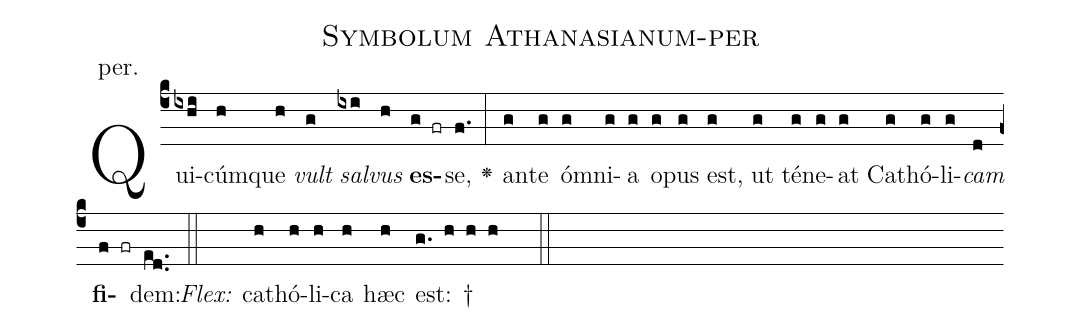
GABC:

name: Symbolum Athanasianum-per;
annotation: per.;
%%
(c4)Qui(ixhi)cúm(h)que(h) <i>vult</i>(g) <i>sal</i>(ixi)<i>vus</i>(h) <b>es</b>(g fr)se,(f.) <v>\greheightstar</v>(:) an(g)te(g) óm(g)ni(g)a(g) o(g)pus(g) est,(g) ut(g) té(g)ne(g)at(g) Ca(g)thó(g)li(g)<i>cam</i>(d) <b>fi</b>(f fr)dem:(ed..) (::)
<i>Flex:</i>()  ca(h)thó(h)li(h)ca(h) hæc(h) est: †(g. h h h  ::)

%E(g) u(g) o(g) u(d) a(f) e.(ed..) (::)
